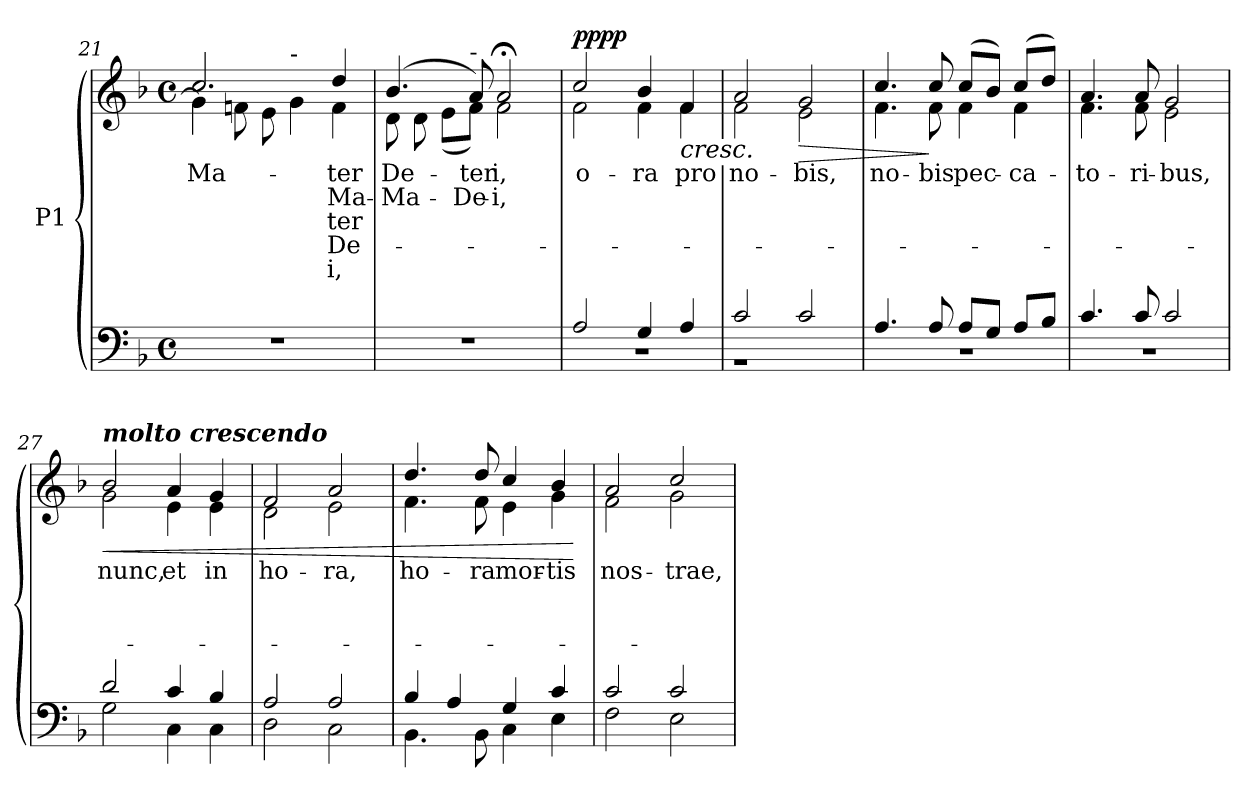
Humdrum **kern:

**kern	**kern	**text	**text	**text	**text	**text	**dynam
*part1	*part1	*part1	*part1	*part1	*part1	*part1	*part1
*staff2	*staff1	*staff1	*staff1	*staff1	*staff1	*staff1	*staff1/2
*I"P1	*	*	*	*	*	*	*
*clefF4	*clefG2	*	*	*	*	*	*
*k[b-]	*k[b-]	*	*	*	*	*	*
*F:	*F:	*	*	*	*	*	*
*M4/4	*M4/4	*	*	*	*	*	*
*met(c)	*met(c)	*	*	*	*	*	*
=21	=21	=21	=21	=21	=21	=21	=21
!	!	!LO:LY:a:color=#000000	!	!	!	!	!
*	*^	*	*	*	*	*	*
1r	2.cci/	4gi\]	Ma-	.	.	.	.	.
.	.	8fni\	.	.	.	.	.	.
.	.	8ei\	.	.	.	.	.	.
!	!	!LO:TX:a:t=-	!	!	!	!	!	!
.	.	4gi\	.	.	.	.	.	.
!	!	!	!LO:LY:a:color=#000000	!LO:LY:b:color=#000000	!LO:LY:b:color=#000000	!LO:LY:b:color=#000000	!LO:LY:b:color=#000000	!
.	4ddi/	4fi\	-ter	Ma-	-ter	De-	-i,	.
=22	=22	=22	=22	=22	=22	=22	=22	=22
!	!	!	!LO:LY:a:color=#000000	!LO:LY:b:color=#000000	!	!	!	!
1r	(4.b-i/	8di\	De-	Ma-	.	.	.	.
.	.	8di\	.	.	.	.	.	.
.	.	(8ei\L	.	.	.	.	.	.
!	!LO:TX:a:t=-	!	!	!	!	!	!	!
!	!	!	!LO:LY:b:color=#000000	!LO:LY:b:color=#000000	!	!	!	!
.	8ai/)	8fi\J)	-ter	De-	.	.	.	.
!	!	!	!LO:LY:a:color=#000000	!LO:LY:b:color=#000000	!	!	!	!
.	2a;i/	2fi\	-i,	-i,	.	.	.	.
!!LO:LB:g=z	!!
=23	=23	=23	=23	=23	=23	=23	=23	=23
*^	*	*	*	*	*	*	*	*
!	!	!	!	!LO:LY:b:color=#000000	!	!	!	!	!
2Ai/	1r	2cci/	2fi\	o-	.	.	.	.	pp pp
!	!	!	!	!LO:LY:b:color=#000000	!	!	!	!	!
4Gi/	.	4b-i/	4fi\	-ra	.	.	.	.	.
!	!	!	!	!LO:LY:b:color=#000000	!	!	!	!	!LO:HP:b
4Ai/	.	4fi/	4fi\	pro	.	.	.	.	<
=24	=24	=24	=24	=24	=24	=24	=24	=24	=24
!	!	!	!	!LO:LY:b:color=#000000	!	!	!	!	!
2ci/	1r	2ai/	2fi\	no-	.	.	.	.	.
!	!	!	!	!LO:LY:b:color=#000000	!	!	!	!	!LO:HP:b
2ci/	.	2gi/	2ei\	-bis,	.	.	.	.	>
*v	*v	*	*	*	*	*	*	*	*
*	*v	*v	*	*	*	*	*	*
.	.	.	.	.	.	.	[
=25	=25	=25	=25	=25	=25	=25	=25
*^	*	*	*	*	*	*	*
!	!	!	!LO:LY:b:color=#000000	!	!	!	!	!
*	*	*^	*	*	*	*	*	*
4.Ai/	1r	4.cci/	4.fi\	no-	.	.	.	.	.
!	!	!	!	!LO:LY:b:color=#000000	!	!	!	!	!
8Ai/	.	8cci/	8fi\	-bis	.	.	.	.	]
!	!	!	!	!LO:LY:b:color=#000000	!	!	!	!	!
8Ai/L	.	(8cci/L	4fi\	pec-	.	.	.	.	.
8Gi/J	.	8b-i/J)	.	.	.	.	.	.	.
!	!	!	!	!LO:LY:b:color=#000000	!	!	!	!	!
8Ai/L	.	(8cci/L	4fi\	-ca-	.	.	.	.	.
8B-i/J	.	8ddi/J)	.	.	.	.	.	.	.
=26	=26	=26	=26	=26	=26	=26	=26	=26	=26
!	!	!	!	!LO:LY:b:color=#000000	!	!	!	!	!
4.ci/	1r	4.ai/	4.fi\	-to-	.	.	.	.	.
!	!	!	!	!LO:LY:b:color=#000000	!	!	!	!	!
8ci/	.	8ai/	8fi\	-ri-	.	.	.	.	.
!	!	!	!	!LO:LY:b:color=#000000	!	!	!	!	!
2ci/	.	2gi/	2ei\	-bus,	.	.	.	.	.
=27	=27	=27	=27	=27	=27	=27	=27	=27	=27
!	!	!LO:TX:a:Bi:t=molto  crescendo	!	!	!	!	!	!	!
!	!	!	!	!LO:LY:b:color=#000000	!	!	!	!	!LO:HP:b
2di/	2Gi\	2b-i/	2gi\	nunc,	.	.	.	.	<
!	!	!	!	!LO:LY:b:color=#000000	!	!	!	!	!
4ci/	4Ci\	4ai/	4ei\	et	.	.	.	.	.
!	!	!	!	!LO:LY:b:color=#000000	!	!	!	!	!
4B-i/	4Ci\	4gi/	4ei\	in	.	.	.	.	.
=28	=28	=28	=28	=28	=28	=28	=28	=28	=28
!	!	!	!	!LO:LY:b:color=#000000	!	!	!	!	!
2Ai/	2Di\	2fi/	2di\	ho-	.	.	.	.	.
!	!	!	!	!LO:LY:b:color=#000000	!	!	!	!	!
2Ai/	2Ci\	2ai/	2ei\	-ra,	.	.	.	.	.
=29	=29	=29	=29	=29	=29	=29	=29	=29	=29
!	!	!	!	!LO:LY:b:color=#000000	!	!	!	!	!
4B-i/	4.BB-i\	4.ddi/	4.fi\	ho-	.	.	.	.	.
4Ai/	.	.	.	.	.	.	.	.	.
!	!	!	!	!LO:LY:b:color=#000000	!	!	!	!	!
.	8BB-i\	8ddi/	8fi\	-ra	.	.	.	.	.
!	!	!	!	!LO:LY:b:color=#000000	!	!	!	!	!
4Gi/	4Ci\	4cci/	4ei\	mor-	.	.	.	.	.
!	!	!	!	!LO:LY:b:color=#000000	!	!	!	!	!
4ci/	4Ei\	4b-i/	4gi\	-tis	.	.	.	.	.
*v	*v	*	*	*	*	*	*	*	*
*	*v	*v	*	*	*	*	*	*
.	.	.	.	.	.	.	[
=30	=30	=30	=30	=30	=30	=30	=30
*^	*	*	*	*	*	*	*
!	!	!	!LO:LY:b:color=#000000	!	!	!	!	!
*	*	*^	*	*	*	*	*	*
2ci/	2Fi\	2ai/	2fi\	nos-	.	.	.	.	.
!	!	!	!	!LO:LY:b:color=#000000	!	!	!	!	!
2ci/	2Ei\	2cci/	2gi\	-trae,	.	.	.	.	.
*v	*v	*	*	*	*	*	*	*	*
*	*v	*v	*	*	*	*	*	*
=	=	=	=	=	=	=	=
*-	*-	*-	*-	*-	*-	*-	*-
